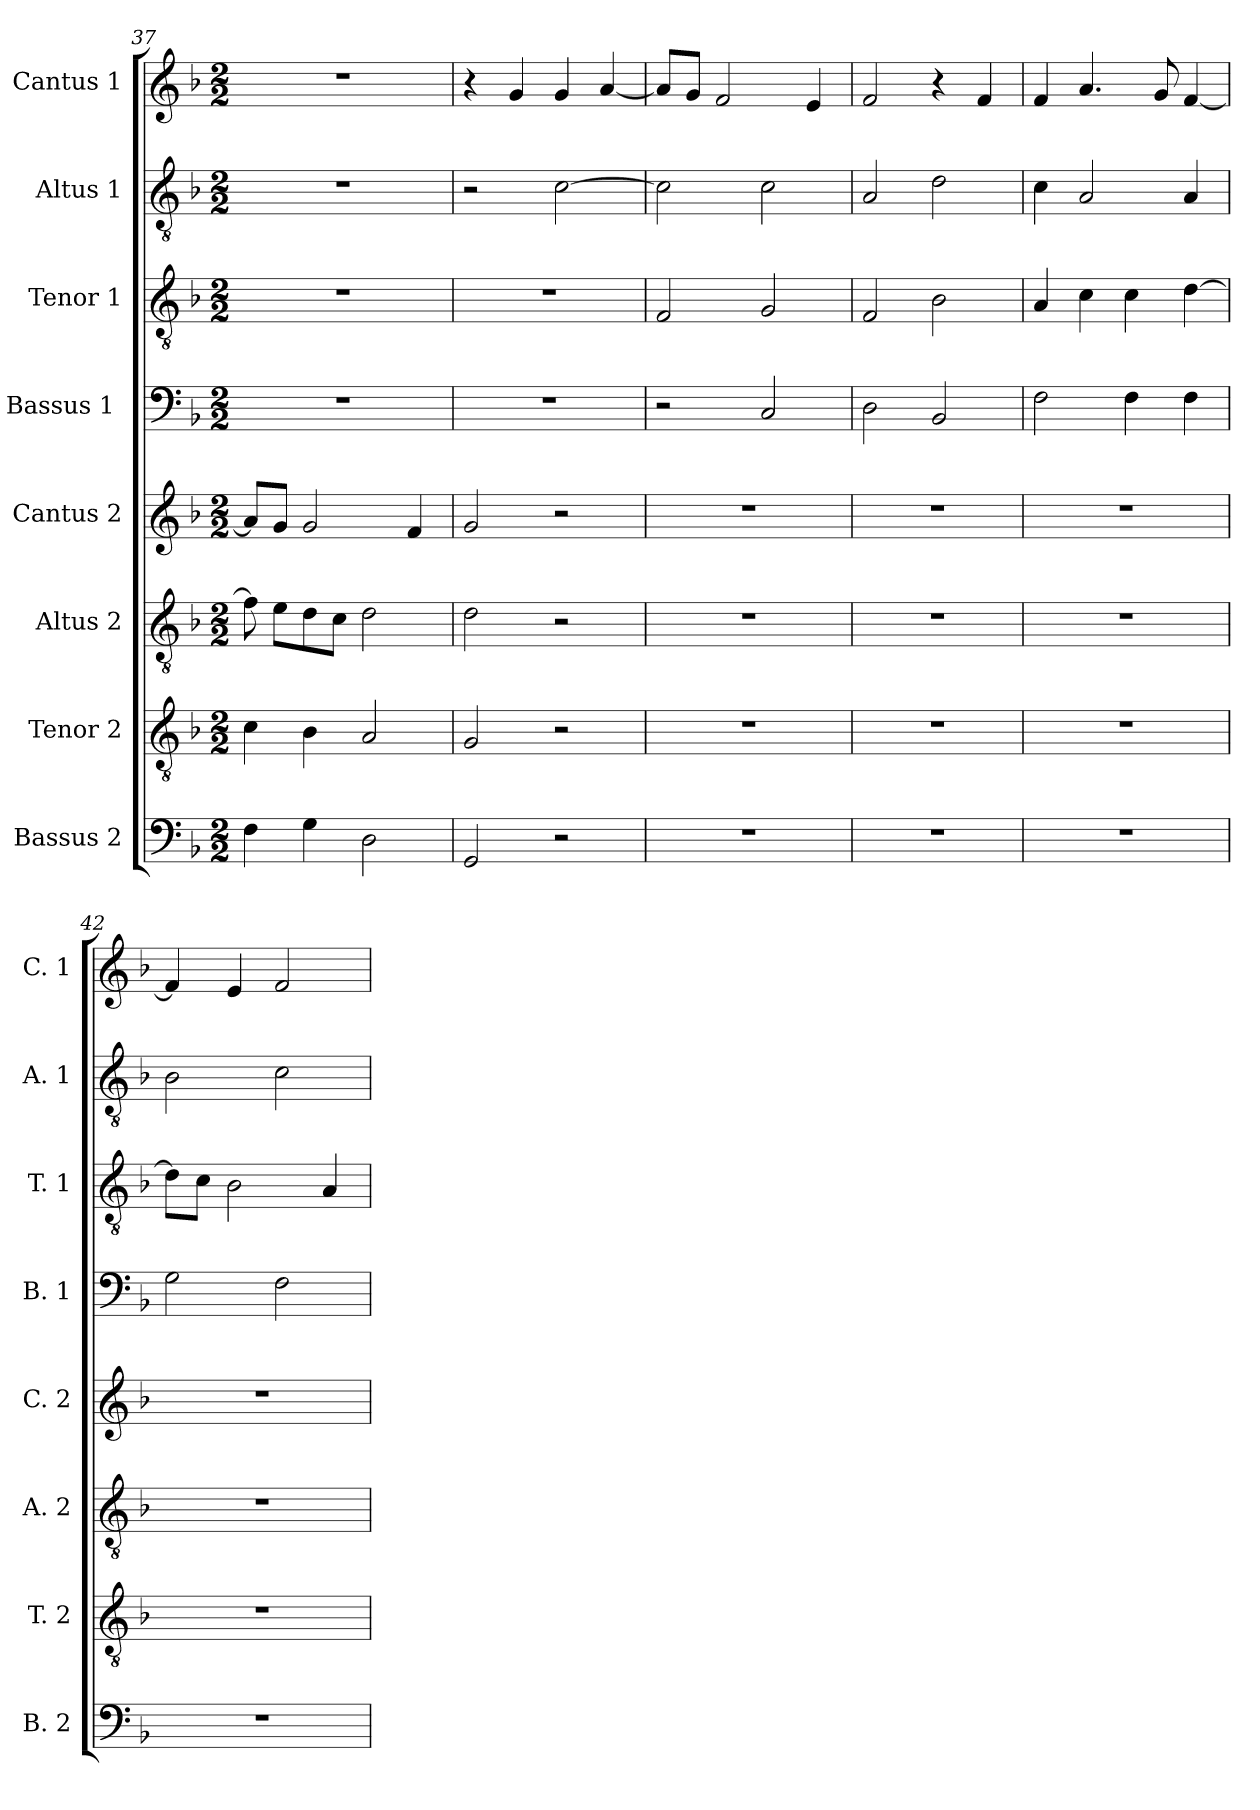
**kern	**kern	**kern	**kern	**kern	**kern	**kern	**kern
*part8	*part7	*part6	*part5	*part4	*part3	*part2	*part1
*staff8	*staff7	*staff6	*staff5	*staff4	*staff3	*staff2	*staff1
*I"Bassus 2	*I"Tenor 2	*I"Altus 2	*I"Cantus 2	*I"Bassus 1 	*I"Tenor 1	*I"Altus 1	*I"Cantus 1
*I'B. 2	*I'T. 2	*I'A. 2	*I'C. 2	*I'B. 1	*I'T. 1	*I'A. 1	*I'C. 1
*clefF4	*clefGv2	*clefGv2	*clefG2	*clefF4	*clefGv2	*clefGv2	*clefG2
*k[b-]	*k[b-]	*k[b-]	*k[b-]	*k[b-]	*k[b-]	*k[b-]	*k[b-]
*F:	*F:	*F:	*F:	*F:	*F:	*F:	*F:
*M2/2	*M2/2	*M2/2	*M2/2	*M2/2	*M2/2	*M2/2	*M2/2
=37	=37	=37	=37	=37	=37	=37	=37
4F\	4c\	8f\]	8a/L]	1r	1r	1r	1r
.	.	8e\L	8g/J	.	.	.	.
4G\	4B-\	8d\	2g/	.	.	.	.
.	.	8c\J	.	.	.	.	.
2D\	2A/	2d\	.	.	.	.	.
.	.	.	4f/	.	.	.	.
=38	=38	=38	=38	=38	=38	=38	=38
2GG/	2G/	2d\	2g/	1r	1r	2r	4r
.	.	.	.	.	.	.	4g/
2r	2r	2r	2r	.	.	[2c\	4g/
.	.	.	.	.	.	.	[4a/
=39	=39	=39	=39	=39	=39	=39	=39
1r	1r	1r	1r	2r	2F/	2c\]	8a/L]
.	.	.	.	.	.	.	8g/J
.	.	.	.	.	.	.	2f/
.	.	.	.	2C/	2G/	2c\	.
.	.	.	.	.	.	.	4e/
=40	=40	=40	=40	=40	=40	=40	=40
1r	1r	1r	1r	2D\	2F/	2A/	2f/
.	.	.	.	2BB-/	2B-\	2d\	4r
.	.	.	.	.	.	.	4f/
=41	=41	=41	=41	=41	=41	=41	=41
1r	1r	1r	1r	2F\	4A/	4c\	4f/
.	.	.	.	.	4c\	2A/	4.a/
.	.	.	.	4F\	4c\	.	.
.	.	.	.	.	.	.	8g/
.	.	.	.	4F\	[4d\	4A/	[4f/
=42	=42	=42	=42	=42	=42	=42	=42
1r	1r	1r	1r	2G\	8d\L]	2B-\	4f/]
.	.	.	.	.	8c\J	.	.
.	.	.	.	.	2B-\	.	4e/
.	.	.	.	2F\	.	2c\	2f/
.	.	.	.	.	4A/	.	.
=	=	=	=	=	=	=	=
*-	*-	*-	*-	*-	*-	*-	*-
